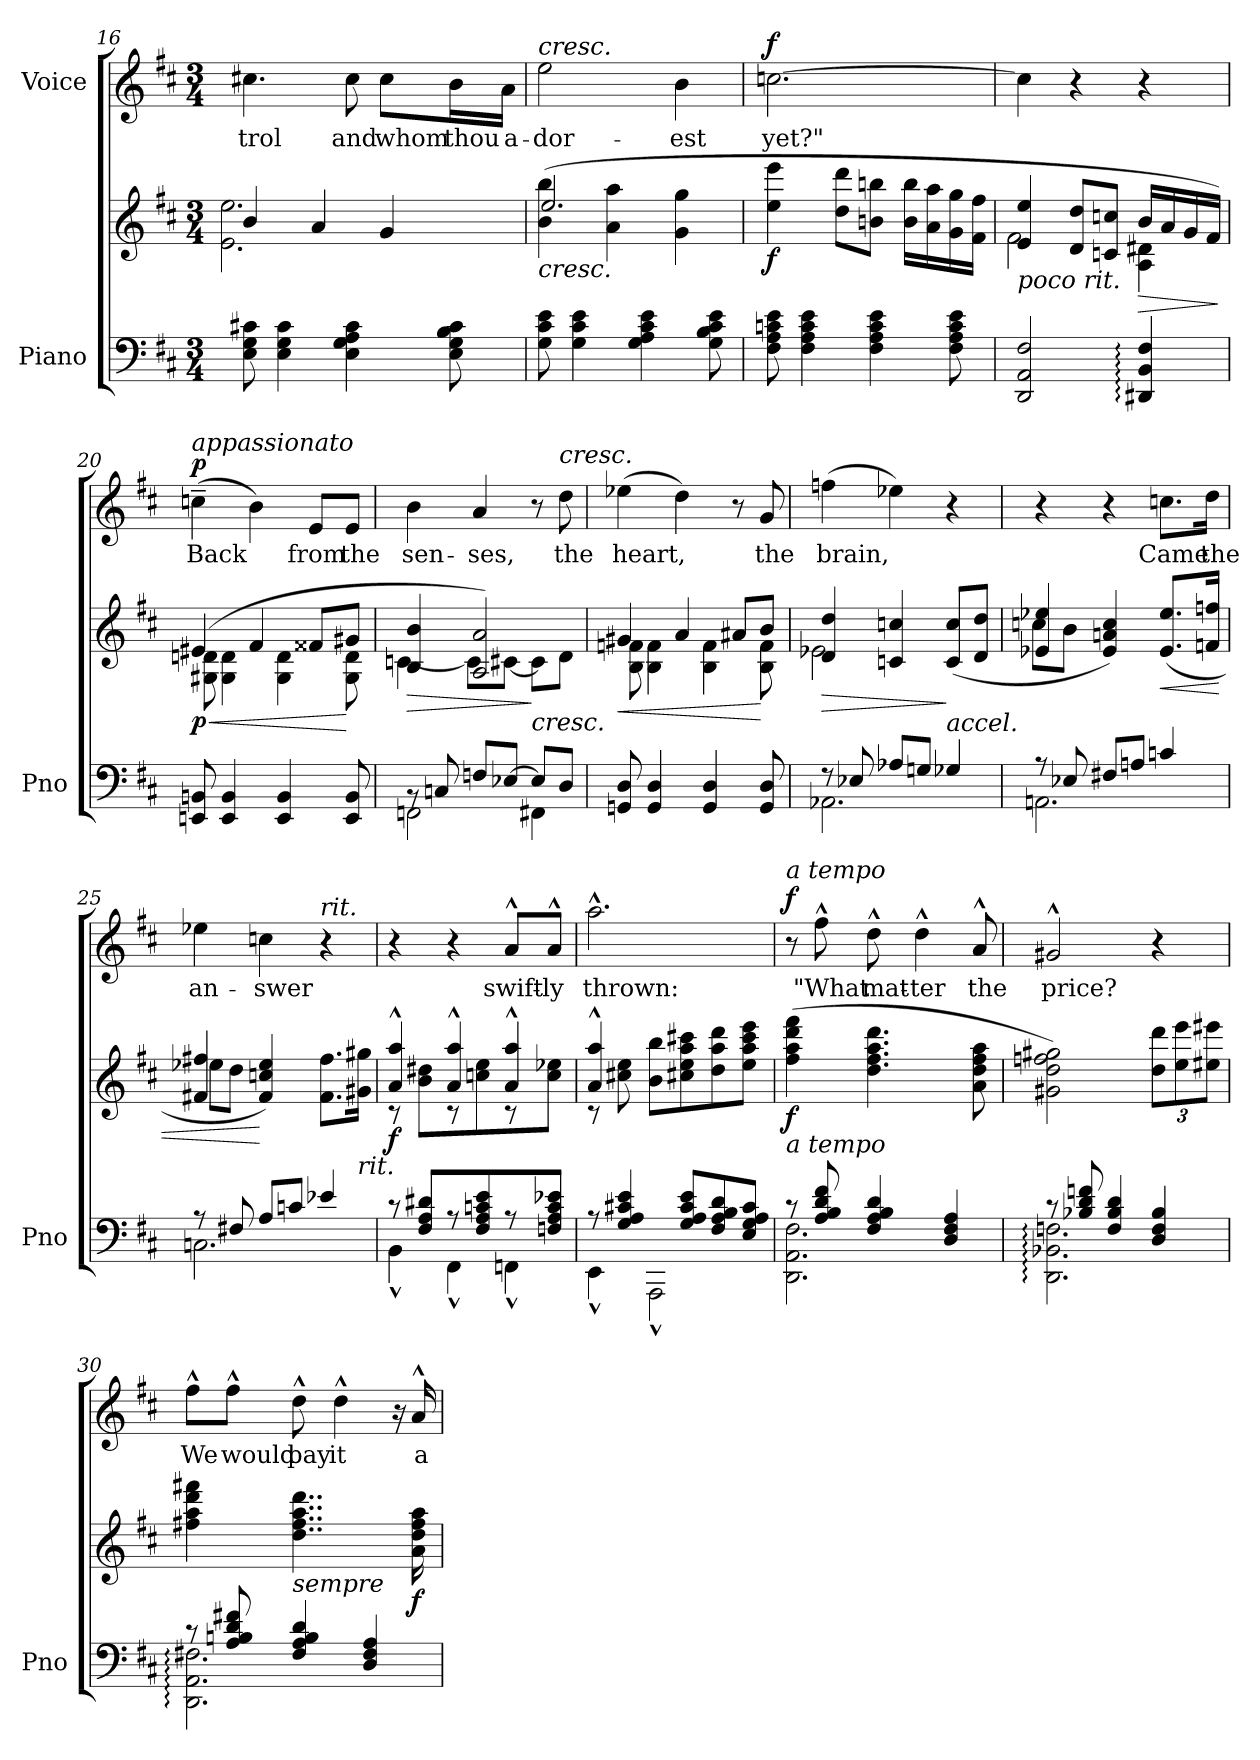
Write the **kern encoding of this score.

**kern	**kern	**dynam	**kern	**text	**dynam
*part2	*part2	*part2	*part1	*part1	*part1
*staff3	*staff2	*staff2/3	*staff1	*staff1	*staff1
*I"Piano	*	*	*I"Voice	*	*
*I'Pno	*	*	*	*	*
!!LO:PB:g=z
*clefF4	*clefG2	*	*clefG2	*	*
*k[f#c#]	*k[f#c#]	*	*k[f#c#]	*	*
*M3/4	*M3/4	*	*M3/4	*	*
=16	=16	=16	=16	=16	=16
*	*^	*	*	*	*
!	!	!	!	!	!LO:LY:b	!
8E\ 8G\ 8c#X\	4b/	2.e\ 2.ee\	.	4.cc#X\	-trol	.
4E\ 4G\ 4c#\	.	.	.	.	.	.
.	4a/	.	.	.	.	.
!	!	!	!	!	!LO:LY:b	!
4E\ 4G\ 4A\ 4c#\	.	.	.	8cc#\	and	.
!	!	!	!	!	!LO:LY:b	!
.	4g/	.	.	8cc#\L	whom	.
!	!	!	!	!	!LO:LY:b	!
8E\ 8G\ 8B\ 8c#\	.	.	.	16b\L	thou	.
!	!	!	!	!	!LO:LY:b	!
.	.	.	.	16a\JJ	a-	.
=17	=17	=17	=17	=17	=17	=17
!	!	!	!	!LO:TX:a:i:t=cresc.	!	!
!	!LO:TX:b:i:t=cresc.	!	!	!	!	!
!	!	!	!	!	!LO:LY:b	!
8G\ 8c#\ 8e\	(>4b\ 4bb\	2.ee/	.	2ee\	-dor-	.
4G\ 4c#\ 4e\	.	.	.	.	.	.
.	4a\ 4aa\	.	.	.	.	.
4G\ 4A\ 4c#\ 4e\	.	.	.	.	.	.
!	!	!	!	!	!LO:LY:b	!
.	4g\ 4gg\	.	.	4b\	-est	.
8G\ 8B\ 8c#\ 8e\	.	.	.	.	.	.
*	*v	*v	*	*	*	*
=18	=18	=18	=18	=18	=18
!	!	!LO:DY:b	!	!LO:LY:b	!LO:DY:a
8F#\ 8A\ 8cn\ 8e\	4ee\ 4eee\	f	[2.ccn\	yet?"	f
4F#\ 4A\ 4c\ 4e\	.	.	.	.	.
.	8dd\ 8ddd\L	.	.	.	.
4F#\ 4A\ 4c\ 4e\	8bn\ 8bbn\J	.	.	.	.
.	16b\ 16bb\LL	.	.	.	.
.	16a\ 16aa\	.	.	.	.
8F#\ 8A\ 8c\ 8e\	16g\ 16gg\	.	.	.	.
.	16f#\ 16ff#\JJ	.	.	.	.
=19	=19	=19	=19	=19	=19
*	*^	*	*	*	*
!	!LO:TX:b:i:t=poco rit.	!	!	!	!	!
2DD/ 2AA/ 2F#/	4e/ 4ee/	2f#\	.	4cc\]	.	.
.	8d/ 8dd/L	.	.	4r	.	.
.	8cn/ 8ccn/J	.	.	.	.	.
!	!	!	!LO:HP:b	!	!	!
4DD#X/: 4BB/: 4F#/:	16b/LL	4A\ 4d#X\	>	4r	.	.
.	16a/	.	.	.	.	.
.	16g/	.	.	.	.	.
.	16f#/JJ)	.	.	.	.	.
*	*v	*v	*	*	*	*
.	.	]	.	.	.
!!LO:LB:g=z
=20	=20	=20	=20	=20	=20
!	!	!	!LO:TX:a:i:t=appassionato	!	!
!	!LO:TX:b:i:t=a tempo	!	!	!	!
!	!	!LO:HP:b	!	!LO:LY:b	!
*	*^	*	*	*	*
!	!	!	!LO:DY:n=1:b	!	!	!LO:DY:a
8EEn/ 8BBn/	(>4e#X/	8G#X\ 8dn\	< p	(>4ccn~\	Back	p
4EE/ 4BB/	.	4G#\ 4d\	.	.	.	.
.	4f#/	.	.	4b\)	.	.
4EE/ 4BB/	.	4G#\ 4d\	.	.	.	.
!	!	!	!	!	!LO:LY:b	!
.	8f##X/L	.	.	8e/L	from	.
!	!	!	!	!	!LO:LY:b	!
8EE/ 8BB/	8g#X/J	8G#\ 8d\	[	8e/J	the	.
=21	=21	=21	=21	=21	=21	=21
*^	*	*	*	*	*	*
!	!	!	!	!LO:HP:b	!	!LO:LY:b	!
8rBB	2FFn\	4B/ 4b/	[4cn\	>	4b\	sen-	.
8Cn/	.	.	.	.	.	.	.
!	!	!	!	!	!	!LO:LY:b	!
8Fn/L	.	2A/ 2a/)	8c\L]	.	4a/	-ses,	.
[8E-X/J	.	.	[8c#X\J	.	.	.	.
!	!	!	!LO:TX:b:i:t=cresc.	!	!	!	!
8E-/L]	4FF#X\	.	8c#\L]	]	8r	.	.
!	!	!	!	!	!LO:TX:a:i:t=cresc.	!	!
!	!	!	!	!	!	!LO:LY:b	!
8D/J	.	.	8d\J	.	8dd\	the	.
*v	*v	*	*	*	*	*	*
=22	=22	=22	=22	=22	=22	=22
!	!	!	!LO:HP:b	!	!LO:LY:b	!
8GGn/ 8D/	4g#X/	8B\ 8fn\	<	(>4ee-X\	heart,	.
4GG/ 4D/	.	4B\ 4f\	.	.	.	.
.	4a/	.	.	4dd\)	.	.
4GG/ 4D/	.	4B\ 4f\	.	.	.	.
.	8a#X/L	.	.	8r	.	.
!	!	!	!	!	!LO:LY:b	!
8GG/ 8D/	8b/J	8B\ 8f\	[	8g/	the	.
=23	=23	=23	=23	=23	=23	=23
*^	*	*	*	*	*	*
!	!	!	!	!LO:HP:b	!	!LO:LY:b	!
8r	2.AA-X\	4d/ 4dd/	2e-X\	>	(>4ffn\	brain,	.
8E-X/	.	.	.	.	.	.	.
8A-X/L	.	4cn/ 4ccn/	.	.	4ee-X\)	.	.
8Gn/J	.	.	.	.	.	.	.
!	!	!LO:TX:b:i:t=accel.	!	!	!	!	!
4G-X/	.	(>8c/ 8cc/L	4ryy	]	4r	.	.
.	.	8d/ 8dd/J	.	.	.	.	.
=24	=24	=24	=24	=24	=24	=24	=24
8r	2.AAn\	4e-X/ 4ee-X/	8ccn\L	.	4r	.	.
8E-X/	.	.	8b\J	.	.	.	.
8F#X/L	.	4e-/ 4an/ 4cc/)	2ryy	.	4r	.	.
8An/J	.	.	.	.	.	.	.
!	!	!	!	!LO:HP:b	!	!LO:LY:b	!
4cn/	.	(<8.e-/ 8.ee-/L	.	<	8.ccn\L	Came	.
!	!	!	!	!	!	!LO:LY:b	!
.	.	16fn/ 16ffn/Jk	.	.	16dd\Jk	the	.
!!LO:PB:g=z
=25	=25	=25	=25	=25	=25	=25	=25
!	!	!	!	!	!	!LO:LY:b	!
8r	2.Cn\	4f#X/ 4ff#X/	8ee-X\L	.	4ee-X\	an-	.
8F#X/	.	.	8dd\J	.	.	.	.
!	!	!	!	!	!	!LO:LY:b	!
8A/L	.	4f#/ 4ccn/ 4ee-/)	2ryy	[	4ccn\	-swer	.
8cn/J	.	.	.	.	.	.	.
!	!	!	!	!	!LO:TX:a:i:t=rit.	!	!
4e-X/	.	8.f#\ 8.ff#\L	.	.	4r	.	.
!	!	!LO:TX:b:i:t=rit.	!	!	!	!	!
.	.	16g#X\ 16gg#X\Jk	.	.	.	.	.
=26	=26	=26	=26	=26	=26	=26	=26
!	!	!	!	!LO:DY:b	!	!	!
8r	4BB^^\	4a/^^ 4aa/^^	8r	f	4r	.	.
8F#/ 8A/ 8d#X/L	.	.	8b\ 8dd#X\L	.	.	.	.
8r	4FF#^^\	4a/^^ 4aa/^^	8r	.	4r	.	.
8F#/ 8A/ 8cn/ 8e/	.	.	8ccn\ 8ee\	.	.	.	.
!	!	!	!	!	!	!LO:LY:b	!
8r	4FFn^^\	4a/^^ 4aa/^^	8r	.	8a^^/L	swift-	.
!	!	!	!	!	!	!LO:LY:b	!
8Fn/ 8A/ 8c/ 8e-X/J	.	.	8cc\ 8ee-X\J	.	8a^^/J	-ly	.
=27	=27	=27	=27	=27	=27	=27	=27
!	!	!	!	!	!	!LO:LY:b	!
8r	4EE^^\	4a/^^ 4aa/^^	8r	.	2.aa^^\	thrown:	.
4G/ 4A/ 4c#X/ 4e/	.	.	8cc#X\ 8ee\	.	.	.	.
.	2AAA^^\	8b\ 8bb\L	2ryy	.	.	.	.
8G/ 8A/ 8c#/ 8e/L	.	8cc#X\ 8ee\ 8aa\ 8ccc#X\	.	.	.	.	.
8F#/ 8A/ 8B/ 8d/	.	8dd\ 8aa\ 8ddd\	.	.	.	.	.
8E/ 8G/ 8A/ 8c#/J	.	8ee\ 8aa\ 8ccc#\ 8eee\J	.	.	.	.	.
*	*	*v	*v	*	*	*	*
=28	=28	=28	=28	=28	=28	=28
!	!	!	!	!LO:TX:a:i:t=a tempo	!	!
!	!	!LO:TX:b:i:t=a tempo	!	!	!	!
!	!	!	!LO:DY:b	!	!	!LO:DY:a
8r	2.DD\ 2.AA\ 2.F#\	(>4ff#\ 4aa\ 4ddd\ 4fff#\	f	8r	.	f
!	!	!	!	!	!LO:LY:b	!
8A/ 8B/ 8d/ 8f#/	.	.	.	8ff#^^\	"What	.
!	!	!	!	!	!LO:LY:b	!
4F#/ 4A/ 4B/ 4d/	.	4.dd\ 4.ff#\ 4.aa\ 4.ddd\	.	8dd^^\	mat-	.
!	!	!	!	!	!LO:LY:b	!
.	.	.	.	4dd^^\	-ter	.
4D/ 4F#/ 4A/	.	.	.	.	.	.
!	!	!	!	!	!LO:LY:b	!
.	.	8a\ 8dd\ 8ff#\ 8aa\	.	8a^^/	the	.
!!LO:LB:g=z
=29	=29	=29	=29	=29	=29	=29
!	!	!	!	!	!LO:LY:b	!
8r	2.DD\: 2.BB-X\: 2.Fn\:	2g#X\ 2dd\ 2ffn\ 2gg#X\)	.	2g#X^^/	price?	.
8B-X/ 8d/ 8fn/	.	.	.	.	.	.
4F/ 4B-/ 4d/	.	.	.	.	.	.
*	*	*Xbrackettup	*	*	*	*
4D/ 4F/ 4B-/	.	12dd\ 12ddd\L	.	4r	.	.
.	.	12ee\ 12eee\	.	.	.	.
.	.	12ee#X\ 12eee#X\J	.	.	.	.
=30	=30	=30	=30	=30	=30	=30
!	!	!	!	!	!LO:LY:b	!
8r	2.DD\: 2.AA\: 2.F#X\:	4ff#X\ 4aa\ 4ddd\ 4fff#X\	.	8ff#^^\L	We	.
!	!	!	!	!	!LO:LY:b	!
8A/ 8Bn/ 8d/ 8f#X/	.	.	.	8ff#^^\J	would	.
!	!	!LO:TX:b:i:t=sempre	!	!	!	!
!	!	!	!	!	!LO:LY:b	!
4F#/ 4A/ 4B/ 4d/	.	4..dd\ 4..ff#\ 4..aa\ 4..ddd\	.	8dd^^\	pay	.
!	!	!	!	!	!LO:LY:b	!
.	.	.	.	4dd^^\	it	.
4D/ 4F#/ 4A/	.	.	.	.	.	.
.	.	.	.	16r	.	.
!	!	!	!LO:DY:b	!	!LO:LY:b	!
.	.	16a\ 16dd\ 16ff#\ 16aa\	f	16a^^/	a-	.
*v	*v	*	*	*	*	*
=	=	=	=	=	=
*-	*-	*-	*-	*-	*-
